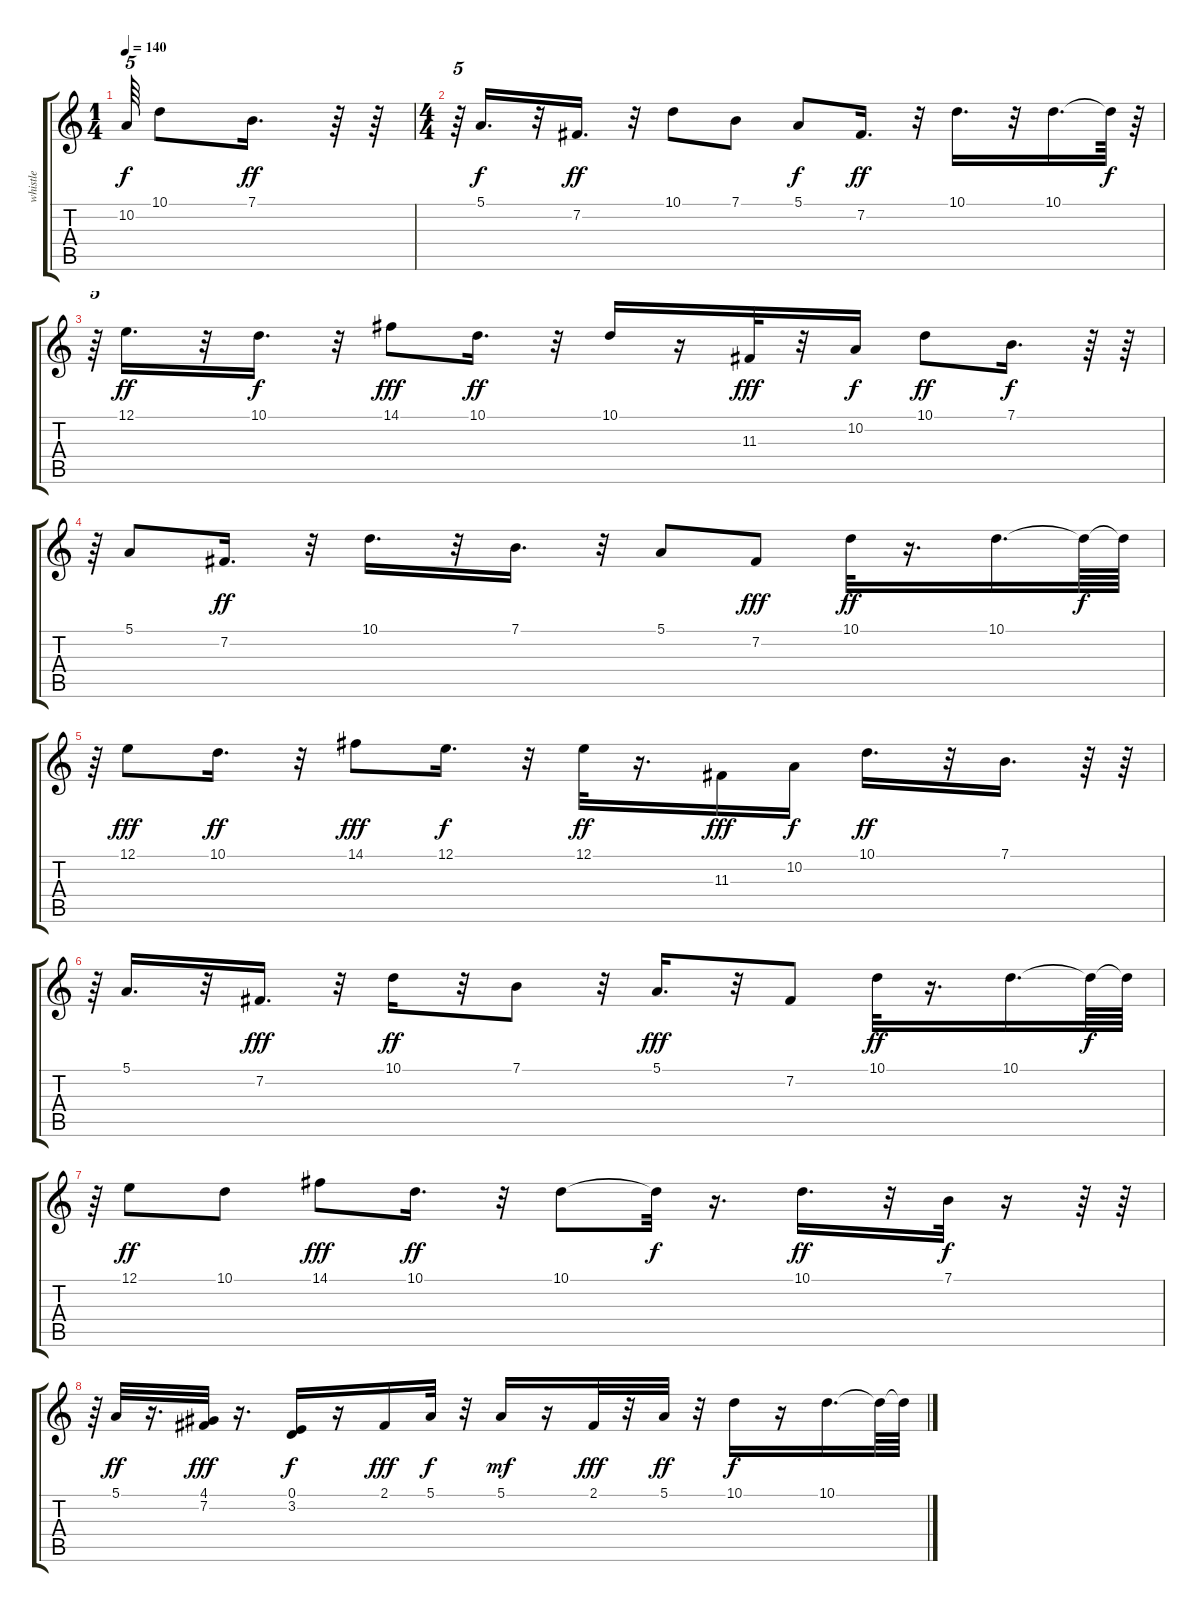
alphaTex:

\track ("whistle" "whistle") {instrument whistle}
\staff {score tabs}
\tuning (E4 B3 G3 D3 A2 E2) {hide}
\ts (1 4)
\tempo 140
\clef g2
\ks c
10.2{t}.64{tu (5 4) dy f} 10.1.8 7.1.16{d dy ff} r.64 r.64 |
\ts (4 4)
r.64{tu (5 4)} 5.1.16{d dy f} r.32 7.2.16{d dy ff} r.32 10.1.8 7.1.8 5.1.8{dy f} 7.2.16{d dy ff} r.32 10.1.16{d} r.32 10.1.16{d} 10.1{t}.64{dy f} r.64 |
r.64{tu (5 4)} 12.1.16{d dy ff} r.32 10.1.16{d dy f} r.32 14.1.8{dy fff} 10.1.16{d dy ff} r.32 10.1.16 r.16 11.3.32{dy fff} r.32 10.2.16{dy f} 10.1.8{dy ff} 7.1.16{d dy f} r.64 r.64 |
r.64{tu (5 4)} 5.1.8 7.2.16{d dy ff} r.32 10.1.16{d} r.32 7.1.16{d} r.32 5.1.8 7.2.8{dy fff} 10.1.32{dy ff} r.16{d} 10.1.16{d} 10.1{t}.64{dy f} 10.1{t}.64 |
r.64{tu (5 4)} 12.1.8{dy fff} 10.1.16{d dy ff} r.32 14.1.8{dy fff} 12.1.16{d dy f} r.32 12.1.32{dy ff} r.16{d} 11.3.16{dy fff} 10.2.16{dy f} 10.1.16{d dy ff} r.32 7.1.16{d} r.64 r.64 |
r.64{tu (5 4)} 5.1.16{d} r.32 7.2.16{d dy fff} r.32 10.1.16{dy ff} r.32 7.1.8 r.32 5.1.16{d dy fff} r.32 7.2.8 10.1.32{dy ff} r.16{d} 10.1.16{d} 10.1{t}.64{dy f} 10.1{t}.64 |
r.64{tu (5 4)} 12.1.8{dy ff} 10.1.8 14.1.8{dy fff} 10.1.16{d dy ff} r.32 10.1.8 10.1{t}.32{dy f} r.16{d} 10.1.16{d dy ff} r.32 7.1.32{dy f} r.16 r.64 r.64 |
r.64{tu (5 4)} 5.1.32{dy ff} r.16{d} (4.1 7.2).32{dy fff} r.16{d} (0.1 3.2).16{dy f} r.16 2.1.16{dy fff} 5.1.32{dy f} r.32 5.1.16{dy mf} r.16 2.1.32{dy fff} r.32 5.1.32{dy ff} r.32 10.1.16{dy f} r.16 10.1.16{d} 10.1{t}.64 10.1{t}.64
